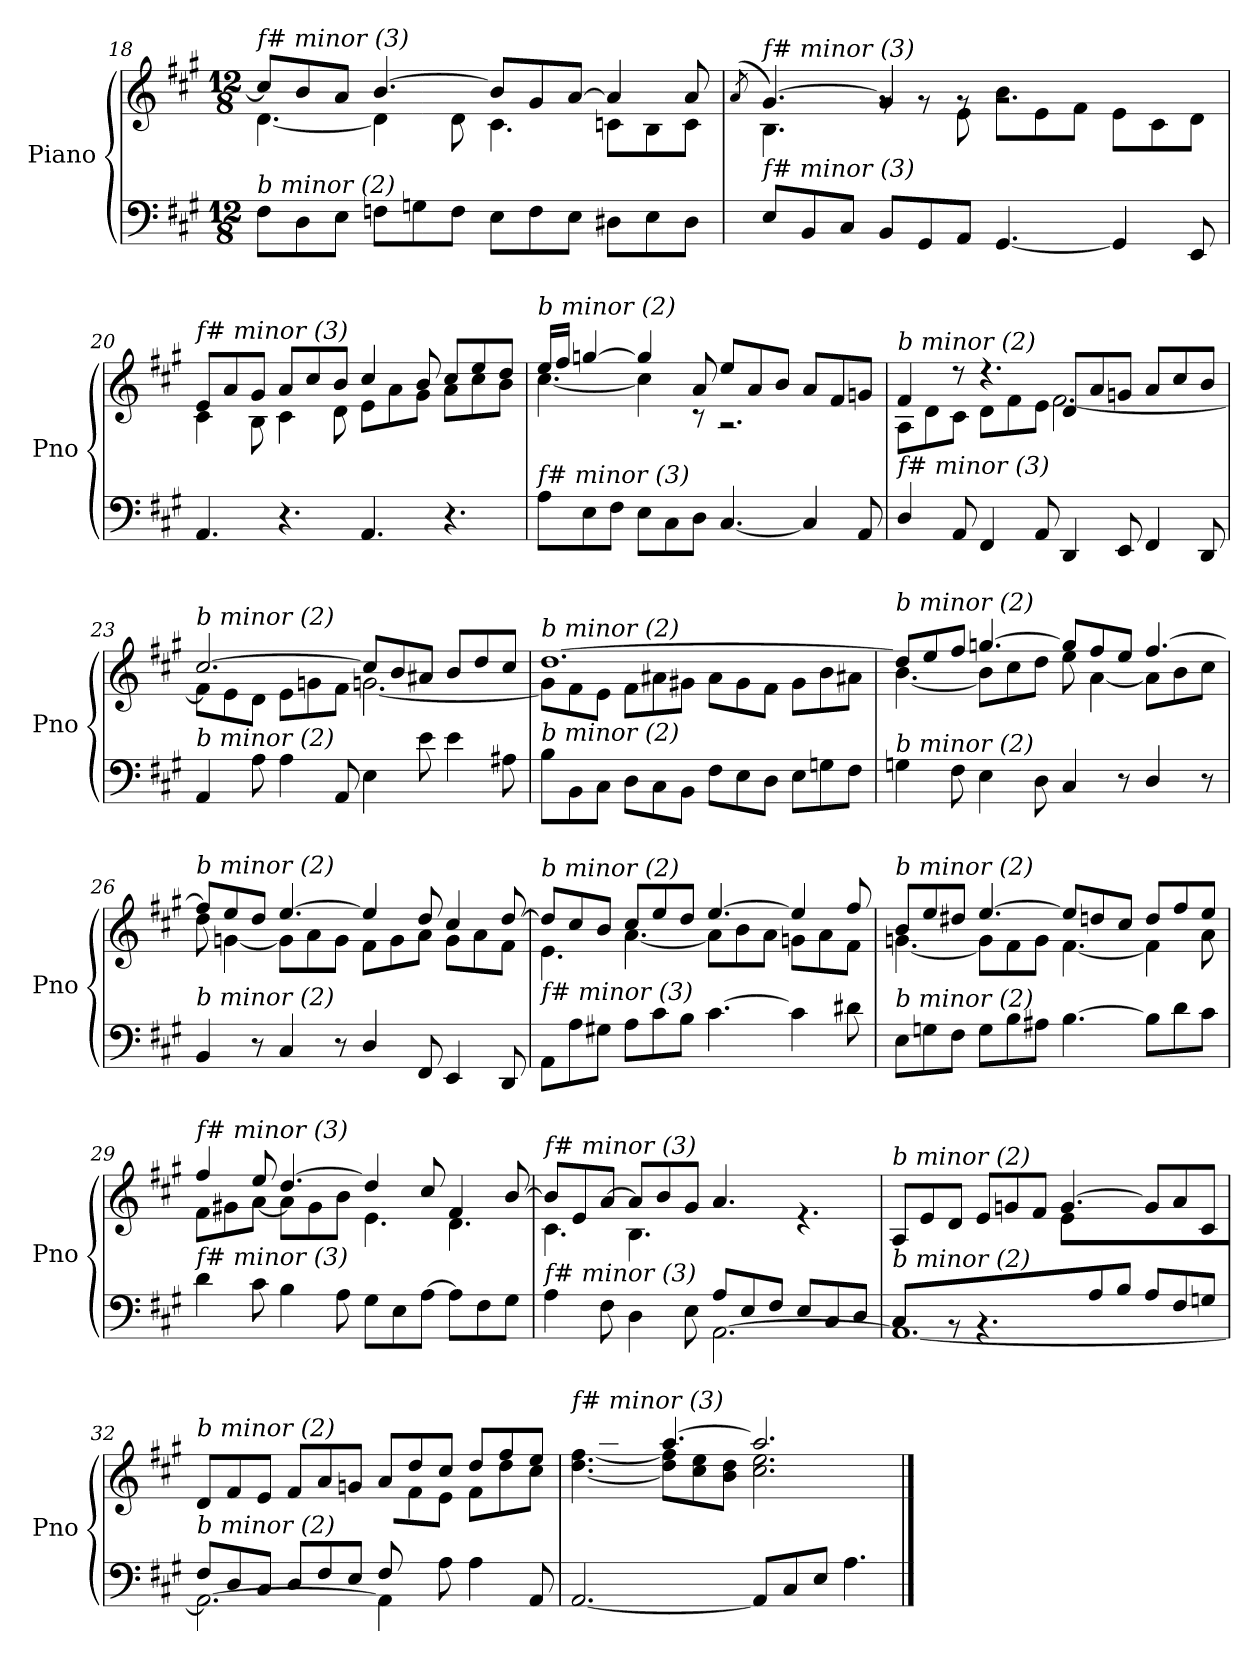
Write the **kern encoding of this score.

**kern	**kern
*part1	*part1
*staff2	*staff1
*I"Piano	*
*I'Pno	*
*clefF4	*clefG2
*k[f#c#g#]	*k[f#c#g#]
*M12/8	*M12/8
=18	=18
*	*^
!	!LO:TX:i:t=f# minor (3)	!
!LO:TX:i:t=b minor (2)	!	!
8F#\L	8cc#/L]	[4.d\
8D\	8b/	.
8E\J	8a/J	.
8Fn\L	[4.b/	4d\]
8Gn\	.	.
8F\J	.	8d\
8E\L	8b/L]	4.c#\
8F\	8g#/	.
8E\J	[8a/J	.
8D#X\L	4a/]	8cn\L
8E\	.	8B\
8D#\J	8a/	8c\J
*	*v	*v
!!LO:LB:g=z
=19	=19
.	(>8qa/
*^	*^
*	*	*	*^
!	!	!LO:TX:i:t=f# minor (3)	!	!
!LO:TX:i:t=f# minor (3)	!	!	!	!
2ryy	8E/L	[4.g#/)	4.B\	8a!yy
.	8BB/	.	.	2g#!yy
.	8C#/J	.	.	.
.	8BB/L	4g#/]	8rg	.
8ryy	8GG#/	.	8rg	.
2..ryy	8AA/J	8rg	8e\	2..ryy
.	[4.GG#/	2.rg	8b\L	.
.	.	.	8e\	.
.	.	.	8f#\J	.
.	4GG#/]	.	8e\L	.
.	.	.	8c#\	.
.	8EE/	.	8d\J	.
*	*	*	*v	*v
=20	=20	=20	=20
!	!	!LO:TX:i:t=f# minor (3)	!
!LO:TX:i:t=f# minor (3)	!	!	!
*v	*v	*	*
4.AA/	8e/L	4c#\
.	8a/	.
.	8g#/J	8B\
4.r	8a/L	4c#\
.	8cc#/	.
.	8b/J	8d\
4.AA/	4cc#/	8e\L
.	.	8a\
.	8b/	8g#\J
4.r	8cc#/L	8a\L
.	8ee/	8cc#\
.	8dd/J	8b\J
=21	=21	=21
!	!LO:TX:i:t=b minor (2)	!
!LO:TX:i:t=f# minor (3)	!	!
8A\L	16ee/LL	[4.cc#\
.	16ff#/JJ	.
8E\	[4ggn/	.
8F#\J	.	.
8E\L	4gg/]	4cc#\]
8C#\	.	.
8D\J	8a/	8r
[4.C#/	8ee/L	2.r
.	8a/	.
.	8b/J	.
4C#/]	8a/L	.
.	8f#/	.
8AA/	8gn/J	.
!!LO:LB:g=z	!!
=22	=22	=22
!	!LO:TX:i:t=b minor (2)	!
!LO:TX:i:t=f# minor (3)	!	!
4D/	4f#/	8A\L
.	.	8d\
8AA/	8r	8c#\J
4FF#/	4.r	8d\L
.	.	8f#\
8AA/	.	8e\J
4DD/	8d/L	[2.f#\
.	8a/	.
8EE/	8gn/J	.
4FF#/	8a/L	.
.	8cc#/	.
8DD/	8b/J	.
=23	=23	=23
!	!LO:TX:i:t=b minor (2)	!
!LO:TX:i:t=b minor (2)	!	!
4AA/	[2.cc#/	8f#\L]
.	.	8e\
8A\	.	8d\J
4A\	.	8e\L
.	.	8gn\
8AA/	.	8f#\J
4E\	8cc#/L]	[2.gn\
.	8b/	.
8e\	8a#X/J	.
4e\	8b/L	.
.	8dd/	.
8A#X\	8cc#/J	.
=24	=24	=24
!	!LO:TX:i:t=b minor (2)	!
!LO:TX:i:t=b minor (2)	!	!
8B\L	[1.dd	8g\L]
8BB\	.	8f#\
8C#\J	.	8e\J
8D\L	.	8f#\L
8C#\	.	8a#X\
8BB\J	.	8g#X\J
8F#\L	.	8a#\L
8E\	.	8g#\
8D\J	.	8f#\J
8E\L	.	8g#\L
8Gn\	.	8b\
8F#\J	.	8a#X\J
!!LO:LB:g=z	!!
=25	=25	=25
!	!LO:TX:i:t=b minor (2)	!
!LO:TX:i:t=b minor (2)	!	!
4Gn\	8dd/L]	[4.b\
.	8ee/	.
8F#\	8ff#/J	.
4E\	[4.ggn/	8b\L]
.	.	8cc#\
8D\	.	8dd\J
4C#/	8gg/L]	8ee\
.	8ff#/	[4a\
8r	8ee/J	.
4D/	[4.ff#/	8a\L]
.	.	8b\
8r	.	8cc#\J
=26	=26	=26
!	!LO:TX:i:t=b minor (2)	!
!LO:TX:i:t=b minor (2)	!	!
4BB/	8ff#/L]	8dd\
.	8ee/	[4gn\
8r	8dd/J	.
4C#/	[4.ee/	8g\L]
.	.	8a\
8r	.	8g\J
4D/	4ee/]	8f#\L
.	.	8g\
8FF#/	8dd/	8a\J
4EE/	4cc#/	8g\L
.	.	8a\
8DD/	[8dd/	8f#\J
=27	=27	=27
!	!LO:TX:i:t=b minor (2)	!
!LO:TX:i:t=f# minor (3)	!	!
8AA\L	8dd/L]	4.e\
8A\	8cc#/	.
8G#X\J	8b/J	.
8A\L	8cc#/L	[4.a\
8c#\	8ee/	.
8B\J	8dd/J	.
[4.c#\	[4.ee/	8a\L]
.	.	8b\
.	.	8a\J
4c#\]	4ee/]	8gn\L
.	.	8a\
8d#X\	8ff#/	8f#\J
!!LO:LB:g=z	!!
=28	=28	=28
!	!LO:TX:i:t=b minor (2)	!
!LO:TX:i:t=b minor (2)	!	!
8E\L	8b/L	[4.gn\
8Gn\	8ee/	.
8F#\J	8dd#X/J	.
8G\L	[4.ee/	8g\L]
8B\	.	8f#\
8A#X\J	.	8g\J
[4.B\	8ee/L]	[4.f#\
.	8ddn/	.
.	8cc#/J	.
8B\L]	8dd/L	4f#\]
8d\	8ff#/	.
8c#\J	8ee/J	8a\
=29	=29	=29
!	!LO:TX:i:t=f# minor (3)	!
!LO:TX:i:t=f# minor (3)	!	!
4d\	4ff#/	8f#\L
.	.	8g#X\
8c#\	8ee/	[8a\J
4B\	[4.dd/	8a\L]
.	.	8g#\
8A\	.	8b\J
8G#\L	4dd/]	4.e\
8E\	.	.
[8A\J	8cc#/	.
8A\L]	4f#/	4.d\
8F#\	.	.
8G#\J	[8b/	.
=30	=30	=30
*^	*	*^
*	*^	*	*	*
!	!	!	!LO:TX:i:t=f# minor (3)	!	!
!LO:TX:i:t=f# minor (3)	!	!	!	!	!
2.ryy	4A\	2.ryy	8b/L]	4.c#\	2.ryy
.	.	.	8e/	.	.
.	8F#\	.	[8a/J	.	.
.	4D\	.	8a/L]	4.B\	.
.	.	.	8b/	.	.
.	8E\	.	8g#/J	.	.
2.ryy	8A/L	[2.AA\	4.a/	2.ryy	2.ryy
.	8E/	.	.	.	.
.	8F#/J	.	.	.	.
.	8E/L	.	4.re	.	.
.	8C#/	.	.	.	.
.	8D/J	.	.	.	.
*	*v	*v	*	*	*
*	*	*	*v	*v
!!LO:LB:g=z
=31	=31	=31	=31
!	!	!LO:TX:i:t=b minor (2)	!
!LO:TX:i:t=b minor (2)	!	!	!
4C#/	1.AA_	8A/L	2.ryy
.	.	8e/	.
8rBB	.	8d/J	.
4.rBB	.	8e/L	.
.	.	8gn/	.
.	.	8f#/J	.
8ryy	.	[4.g/	8e\L
8A/	.	.	2ryy
8B/J	.	.	.
8A/L	.	8g/L]	.
8F#/	.	8a/	.
8Gn/J	.	8c#/J	8ryy
=32	=32	=32	=32
*	*^	*	*^
!	!	!	!LO:TX:i:t=b minor (2)	!	!
!LO:TX:i:t=b minor (2)	!	!	!	!	!
2.ryy	8F#/L	2.AA\_	8d/L	2.ryy	1ryy
.	8D/	.	8f#/	.	.
.	8C#/J	.	8e/J	.	.
.	8D/L	.	8f#/L	.	.
.	8F#/	.	8a/	.	.
.	8E/J	.	8gn/J	.	.
8F#/L	4ryy	4AA\]	8a/L	8ryy	.
2ryy	.	.	8dd/	8f#\	.
.	8A\	2ryy	8cc#/J	8e\J	2ryy
.	4A\	.	8dd/L	8f#\L	.
.	.	.	8ff#/	8dd\	.
8ryy	8AA/	.	8ee/J	8cc#\J	.
*	*v	*v	*	*	*
*	*	*	*v	*v
=33	=33	=33	=33
!	!	!LO:TX:i:t=f# minor (3)	!
!LO:TX:i:t=b minor (2)	!	!	!
*v	*v	*	*
[2.AA/	8ff#/Lyy	[4.dd\ [4.ff#\
.	8aa/	.
.	8gg#/J	.
.	[4.aa/	8dd\] 8ff#\]L
.	.	8cc#\ 8ee\
.	.	8b\ 8dd\J
8AA/L]	2.aa/]	2.cc#\ 2.ee\
8C#/	.	.
8E/J	.	.
4.A\	.	.
*	*v	*v
==	==
*-	*-
